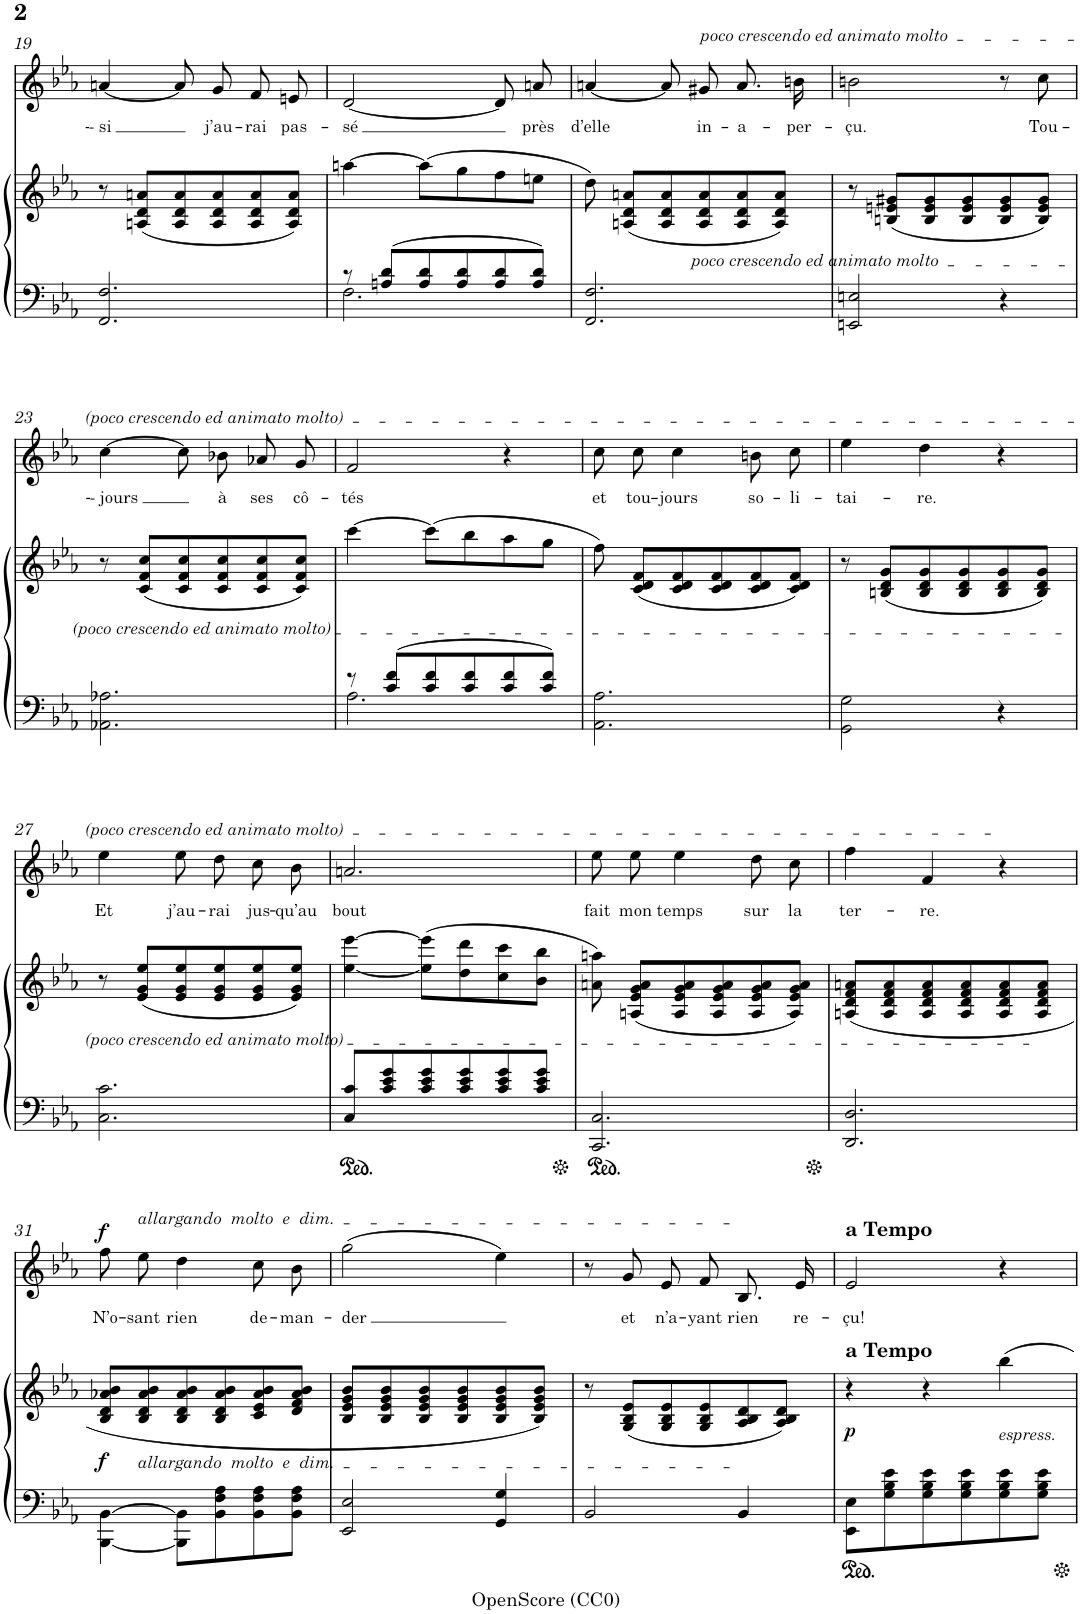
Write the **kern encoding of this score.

**kern	**kern	**dynam	**kern	**text	**dynam
*part2	*part2	*part2	*part1	*part1	*part1
*staff3	*staff2	*staff2/3	*staff1	*staff1	*staff1
*I"Piano	*	*	*I"Voice	*	*
*I'Pno	*	*	*	*	*
!!LO:PB:g=z
*clefF4	*clefG2	*	*clefG2	*	*
*k[b-e-a-]	*k[b-e-a-]	*	*k[b-e-a-]	*	*
*M3/4	*M3/4	*	*M3/4	*	*
=19	=19	=19	=19	=19	=19
!	!	!	!	!LO:LY:b	!
2.FF/ 2.F/	8r	.	[4an/	-- si	.
.	(8An/ 8d/ 8an/L	.	.	.	.
.	8A/ 8d/ 8a/	.	8a/L]	.	.
!	!	!	!	!LO:LY:b	!
.	8A/ 8d/ 8a/	.	8g/J	j’au-	.
!	!	!	!	!LO:LY:b	!
.	8A/ 8d/ 8a/	.	8f/L	-rai	.
!	!	!	!	!LO:LY:b	!
.	8A/ 8d/ 8a/J)	.	8en/J	pas-	.
=20	=20	=20	=20	=20	=20
*^	*	*	*	*	*
!	!	!	!	!	!LO:LY:b	!
8r	2.F\	[4aan\	.	[2d/	-sé	.
8An/ 8d/L	.	.	.	.	.	.
8A/ 8d/	.	(8aa\L]	.	.	.	.
8A/ 8d/	.	8gg\	.	.	.	.
8A/ 8d/	.	8ff\	.	8d/L]	.	.
!	!	!	!	!	!LO:LY:b	!
8A/ 8d/J	.	8een\J	.	8an/J	près	.
*v	*v	*	*	*	*	*
=21	=21	=21	=21	=21	=21
!	!	!	!	!LO:LY:b	!
2.FF/ 2.F/	8dd\)	.	[4an/	d’elle	.
.	(8An/ 8d/ 8an/L	.	.	.	.
.	8A/ 8d/ 8a/	.	8a/L]	.	.
!	!	!	!LO:TX:a:i:t=poco crescendo ed animato molto	!	!
!	!LO:TX:b:i:t=poco crescendo ed animato molto	!	!	!	!
!	!	!	!	!LO:LY:b	!
.	8A/ 8d/ 8a/	.	8g#X/J	in-	.
!	!	!	!	!LO:LY:b	!
.	8A/ 8d/ 8a/	.	8.a/L	-a-	.
.	8A/ 8d/ 8a/J)	.	.	.	.
!	!	!	!	!LO:LY:b	!
.	.	.	16bn/Jk	-per-	.
=22	=22	=22	=22	=22	=22
!	!	!	!	!LO:LY:b	!
2EEn/ 2En/	8r	.	2bn\	-çu.	.
.	(8Bn/ 8en/ 8g#X/L	.	.	.	.
.	8B/ 8e/ 8g#/	.	.	.	.
.	8B/ 8e/ 8g#/	.	.	.	.
4r	8B/ 8e/ 8g#/	.	8r	.	.
!	!	!	!	!LO:LY:b	!
.	8B/ 8e/ 8g#/J)	.	8cc\	Tou-	.
!!LO:LB:g=z
=23	=23	=23	=23	=23	=23
!	!	!	!	!LO:LY:b	!
2.AA-X\ 2.A-X\	8r	.	[4cc\	-- jours	.
.	(8c/ 8f/ 8cc/L	.	.	.	.
.	8c/ 8f/ 8cc/	.	8cc\L]	.	.
!	!	!	!	!LO:LY:b	!
.	8c/ 8f/ 8cc/	.	8b-X\J	à	.
!	!	!	!	!LO:LY:b	!
.	8c/ 8f/ 8cc/	.	8a-X/L	ses	.
!	!	!	!	!LO:LY:b	!
.	8c/ 8f/ 8cc/J)	.	8g/J	cô-	.
=24	=24	=24	=24	=24	=24
*^	*	*	*	*	*
!	!	!	!	!	!LO:LY:b	!
8r	2.A-\	[4ccc\	.	2f/	-tés	.
8c/ 8f/L	.	.	.	.	.	.
8c/ 8f/	.	(8ccc\L]	.	.	.	.
8c/ 8f/	.	8bb-\	.	.	.	.
8c/ 8f/	.	8aa-\	.	4r	.	.
8c/ 8f/J	.	8gg\J	.	.	.	.
*v	*v	*	*	*	*	*
=25	=25	=25	=25	=25	=25
!	!	!	!	!LO:LY:b	!
2.AA-\ 2.A-\	8ff\)	.	8cc\L	et	.
!	!	!	!	!LO:LY:b	!
.	(8c/ 8d/ 8f/L	.	8cc\J	tou-	.
!	!	!	!	!LO:LY:b	!
.	8c/ 8d/ 8f/	.	4cc\	-jours	.
.	8c/ 8d/ 8f/	.	.	.	.
!	!	!	!	!LO:LY:b	!
.	8c/ 8d/ 8f/	.	8bn\L	so-	.
!	!	!	!	!LO:LY:b	!
.	8c/ 8d/ 8f/J)	.	8cc\J	-li-	.
=26	=26	=26	=26	=26	=26
!	!	!	!	!LO:LY:b	!
2GG\ 2G\	8r	.	4ee-\	-tai-	.
.	(8Bn/ 8d/ 8g/L	.	.	.	.
!	!	!	!	!LO:LY:b	!
.	8B/ 8d/ 8g/	.	4dd\	-re.	.
.	8B/ 8d/ 8g/	.	.	.	.
4r	8B/ 8d/ 8g/	.	4r	.	.
.	8B/ 8d/ 8g/J)	.	.	.	.
!!LO:LB:g=z
=27	=27	=27	=27	=27	=27
!	!	!	!	!LO:LY:b	!
2.C\ 2.c\	8r	.	4ee-\	Et	.
.	(8e-/ 8g/ 8ee-/L	.	.	.	.
!	!	!	!	!LO:LY:b	!
.	8e-/ 8g/ 8ee-/	.	8ee-\L	j’au-	.
!	!	!	!	!LO:LY:b	!
.	8e-/ 8g/ 8ee-/	.	8dd\J	-rai	.
!	!	!	!	!LO:LY:b	!
.	8e-/ 8g/ 8ee-/	.	8cc\L	jus-	.
!	!	!	!	!LO:LY:b	!
.	8e-/ 8g/ 8ee-/J)	.	8b-\J	-qu’au	.
=28	=28	=28	=28	=28	=28
!	!	!	!	!LO:LY:b	!
8C/ 8c/L	[4ee-\ [4eee-\	.	2.an/	bout	.
8c/ 8e-/ 8g/	.	.	.	.	.
8c/ 8e-/ 8g/	(8ee-\] 8eee-\]L	.	.	.	.
8c/ 8e-/ 8g/	8dd\ 8ddd\	.	.	.	.
8c/ 8e-/ 8g/	8cc\ 8ccc\	.	.	.	.
8c/ 8e-/ 8g/J	8b-\ 8bb-\J	.	.	.	.
=29	=29	=29	=29	=29	=29
!	!	!	!	!LO:LY:b	!
2.CC/ 2.C/	8an\ 8aan\)	.	8ee-\L	fait	.
!	!	!	!	!LO:LY:b	!
.	(8An/ 8e-/ 8g/ 8a/L	.	8ee-\J	mon	.
!	!	!	!	!LO:LY:b	!
.	8A/ 8e-/ 8g/ 8a/	.	4ee-\	temps	.
.	8A/ 8e-/ 8g/ 8a/	.	.	.	.
!	!	!	!	!LO:LY:b	!
.	8A/ 8e-/ 8g/ 8a/	.	8dd\L	sur	.
!	!	!	!	!LO:LY:b	!
.	8A/ 8e-/ 8g/ 8a/J)	.	8cc\J	la	.
=30	=30	=30	=30	=30	=30
!	!	!	!	!LO:LY:b	!
2.DD/ 2.D/	(<8An/ 8d/ 8f/ 8an/L	.	4ff\	ter-	.
.	8A/ 8d/ 8f/ 8a/	.	.	.	.
!	!	!	!	!LO:LY:b	!
.	8A/ 8d/ 8f/ 8a/	.	4f/	-re.	.
.	8A/ 8d/ 8f/ 8a/	.	.	.	.
.	8A/ 8d/ 8f/ 8a/	.	4r	.	.
.	8A/ 8d/ 8f/ 8a/J	.	.	.	.
!!LO:LB:g=z
=31	=31	=31	=31	=31	=31
!	!	!LO:DY:b	!	!LO:LY:b	!LO:DY:a
[4BBB-\ [4BB-\	8B-/ 8d/ 8a-X/ 8b-/L	f	8ff\L	N’o-	f
!	!	!	!LO:TX:a:i:t=allargando  molto  e  dim.	!	!
!	!LO:TX:b:i:t=allargando  molto  e  dim.	!	!	!	!
!	!	!	!	!LO:LY:b	!
.	8B-/ 8d/ 8a-/ 8b-/	.	8ee-\J	-sant	.
!	!	!	!	!LO:LY:b	!
8BBB-\] 8BB-\]L	8B-/ 8d/ 8a-/ 8b-/	.	4dd\	rien	.
8BB-\ 8F\ 8A-\	8B-/ 8d/ 8a-/ 8b-/	.	.	.	.
!	!	!	!	!LO:LY:b	!
8BB-\ 8F\ 8A-\	8c/ 8e-/ 8a-/ 8b-/	.	8cc\L	de-	.
!	!	!	!	!LO:LY:b	!
8BB-\ 8F\ 8A-\J	8d/ 8f/ 8a-/ 8b-/J	.	8b-\J	-man-	.
=32	=32	=32	=32	=32	=32
!	!	!	!	!LO:LY:b	!
2EE-/ 2E-/	8B-/ 8e-/ 8g/ 8b-/L	.	(2gg\	-der	.
.	8B-/ 8e-/ 8g/ 8b-/	.	.	.	.
.	8B-/ 8e-/ 8g/ 8b-/	.	.	.	.
.	8B-/ 8e-/ 8g/ 8b-/	.	.	.	.
4GG/ 4G/	8B-/ 8e-/ 8g/ 8b-/	.	4ee-\)	.	.
.	8B-/ 8e-/ 8g/ 8b-/J)	.	.	.	.
=33	=33	=33	=33	=33	=33
2BB-/	8r	.	8r	.	.
!	!	!	!	!LO:LY:b	!
.	(8G/ 8B-/ 8e-/L	.	8g/	et	.
!	!	!	!	!LO:LY:b	!
.	8G/ 8B-/ 8e-/	.	8e-/L	n’a-	.
!	!	!	!	!LO:LY:b	!
.	8G/ 8B-/ 8e-/	.	8f/J	-yant	.
!	!	!	!	!LO:LY:b	!
4BB-/	8A-/ 8B-/ 8d/	.	8.B-/L	rien	.
.	8A-/ 8B-/ 8d/J)	.	.	.	.
!	!	!	!	!LO:LY:b	!
.	.	.	16e-/Jk	re-	.
=34	=34	=34	=34	=34	=34
!	!	!	!LO:TX:a:B:t=a Tempo	!	!
!	!LO:TX:a:B:t=a Tempo	!	!	!	!
!	!	!LO:DY:b	!	!LO:LY:b	!
8EE-\ 8E-\L	4r	p	2e-/	-çu!	.
8G\ 8B-\ 8e-\	.	.	.	.	.
8G\ 8B-\ 8e-\	4r	.	.	.	.
8G\ 8B-\ 8e-\	.	.	.	.	.
!	!LO:TX:b:i:t=espress.	!	!	!	!
8G\ 8B-\ 8e-\	4bb-\	.	4r	.	.
8G\ 8B-\ 8e-\J	.	.	.	.	.
=	=	=	=	=	=
*-	*-	*-	*-	*-	*-
